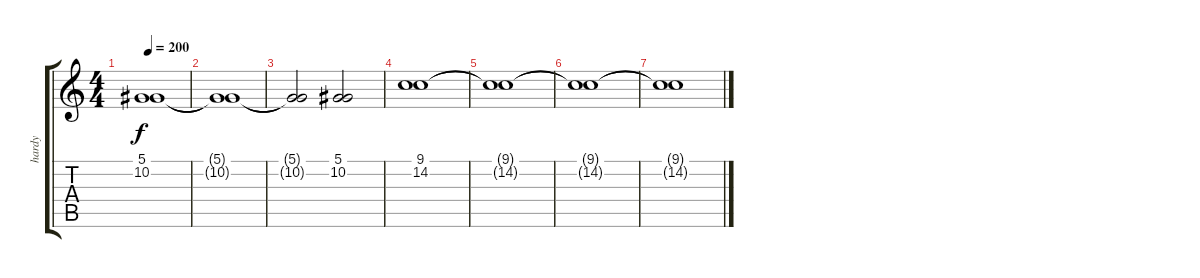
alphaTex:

\track ("hardy" "hardy") {instrument trumpet}
\staff {score tabs}
\tuning (Eb4 Bb3 Gb3 Db3 Ab2 Eb2) {hide}
\ts (4 4)
\tempo 200
\clef g2
\ks c
(5.1{t} 10.2{t}).1{dy f} |
(5.1{t} 10.2{t}).1 |
(5.1{t} 10.2{t}).2 (5.1 10.2).2 |
(9.1 14.2).1 |
(9.1{t} 14.2{t}).1 |
(9.1{t} 14.2{t}).1 |
(9.1{t} 14.2{t}).1
